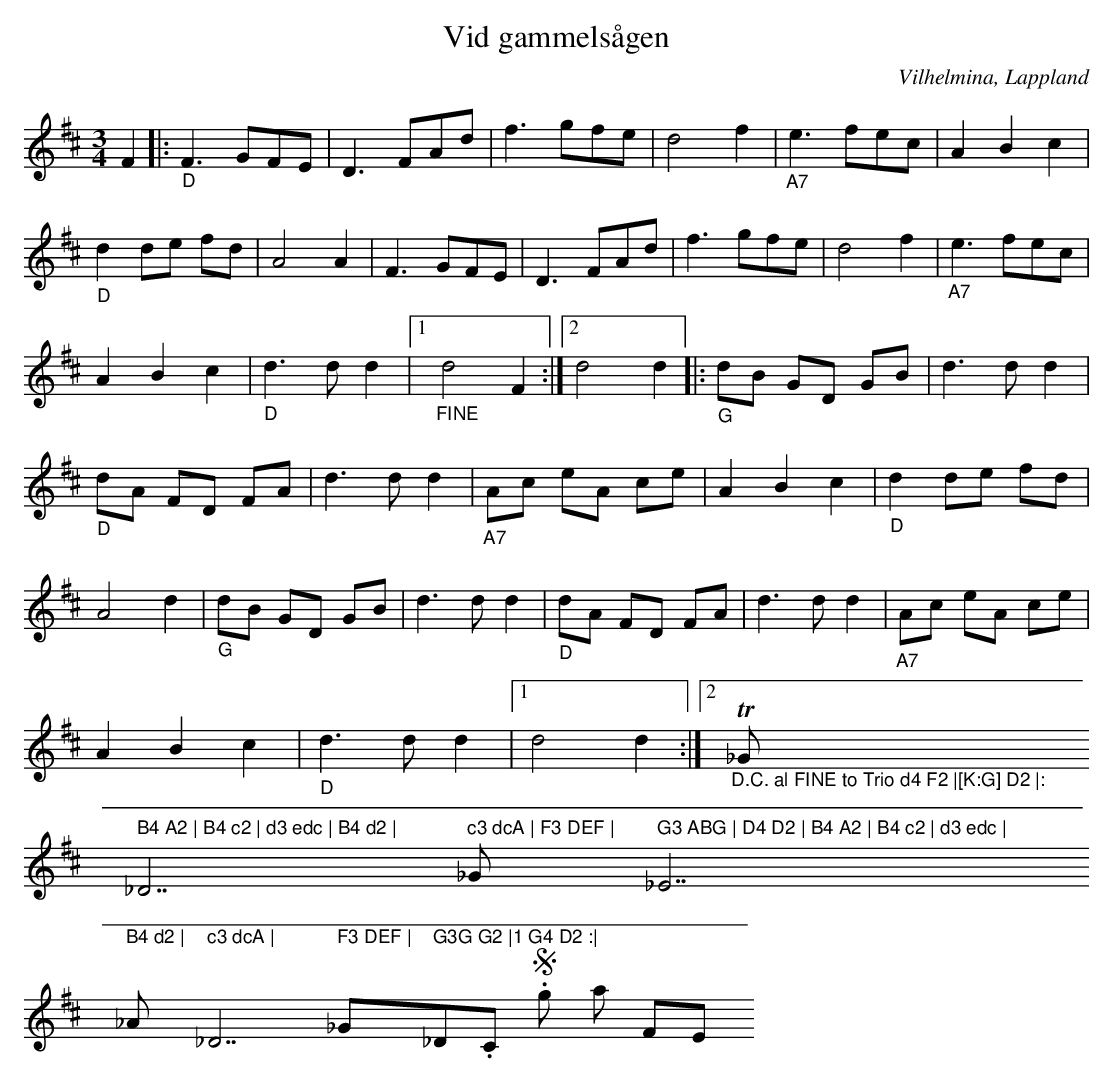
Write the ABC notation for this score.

X:1
T:Vid gammelsågen
O:Vilhelmina, Lappland
M:3/4
L:1/8
K:D
 F2|:"_D" F3 GFE | D3 FAd | f3 gfe | d4 f2 |"_A7" e3 fec | A2 B2 c2 |"_D" d2 de fd | A4 A2 | F3 GFE | D3 FAd | f3 gfe | d4 f2 |"_A7" e3 fec | A2 B2 c2 |"_D" d3 d d2 |1"_FINE" d4 F2:|2 d4 d2 |:"_G" dB GD GB | d3 d d2 |"_D" dA FD FA | d3 d d2 | "_A7" Ac eA ce | A2 B2 c2 |"_D" d2 de fd | A4 d2 |"_G" dB GD GB | d3 d d2 |"_D" dA FD FA | d3 d d2 |"_A7" Ac eA ce | A2 B2 c2 |"_D" d3 d d2 |1 d4 d2 :|2 "_D.C. al FINE to Trio d4 F2 |[K:G] D2 |:"Trio" "_G" B4 A2 | B4 c2 | d3 edc | B4 d2 |"_D7" c3 dcA | F3 DEF |"_G" G3 ABG | D4 D2 | B4 A2 | B4 c2 | d3 edc |"_E7" B4 d2 |"_Am" c3 dcA |"_D7" F3 DEF |"_G" G3G G2 |1 G4 D2 :|"_D.C. Signo al FINE" 2 G4 F2|
